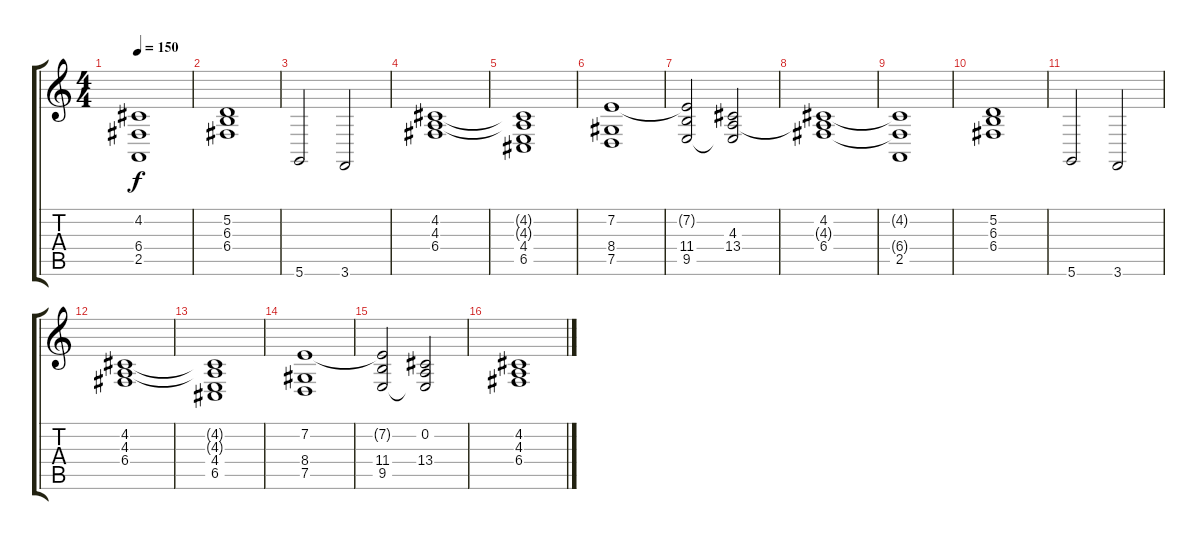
\track "" {instrument stringensemble1}
\staff {score tabs}
\tuning (D4 A3 F3 C3 G2 D2) {hide}
\ts (4 4)
\tempo 150
\clef g2
\ks c
(4.2{t} 6.4{t} 2.5).1{dy f} |
(5.2 6.3 6.4).1 |
5.6.2 3.6.2 |
(4.2 4.3 6.4).1 |
(4.2{t} 4.3{t} 4.4 6.5).1 |
(7.2 8.4 7.5).1 |
(7.2{t} 11.4 9.5).2 (4.3 13.4 9.5{t}).2 |
(4.2 4.3{t} 6.4).1 |
(4.2{t} 6.4{t} 2.5).1 |
(5.2 6.3 6.4).1 |
5.6.2 3.6.2 |
(4.2 4.3 6.4).1{volume 5} |
(4.2{t} 4.3{t} 4.4 6.5).1 |
(7.2 8.4 7.5).1 |
(7.2{t} 11.4 9.5).2 (0.2 13.4 9.5{t}).2 |
(4.2 4.3 6.4).1{volume 0}
